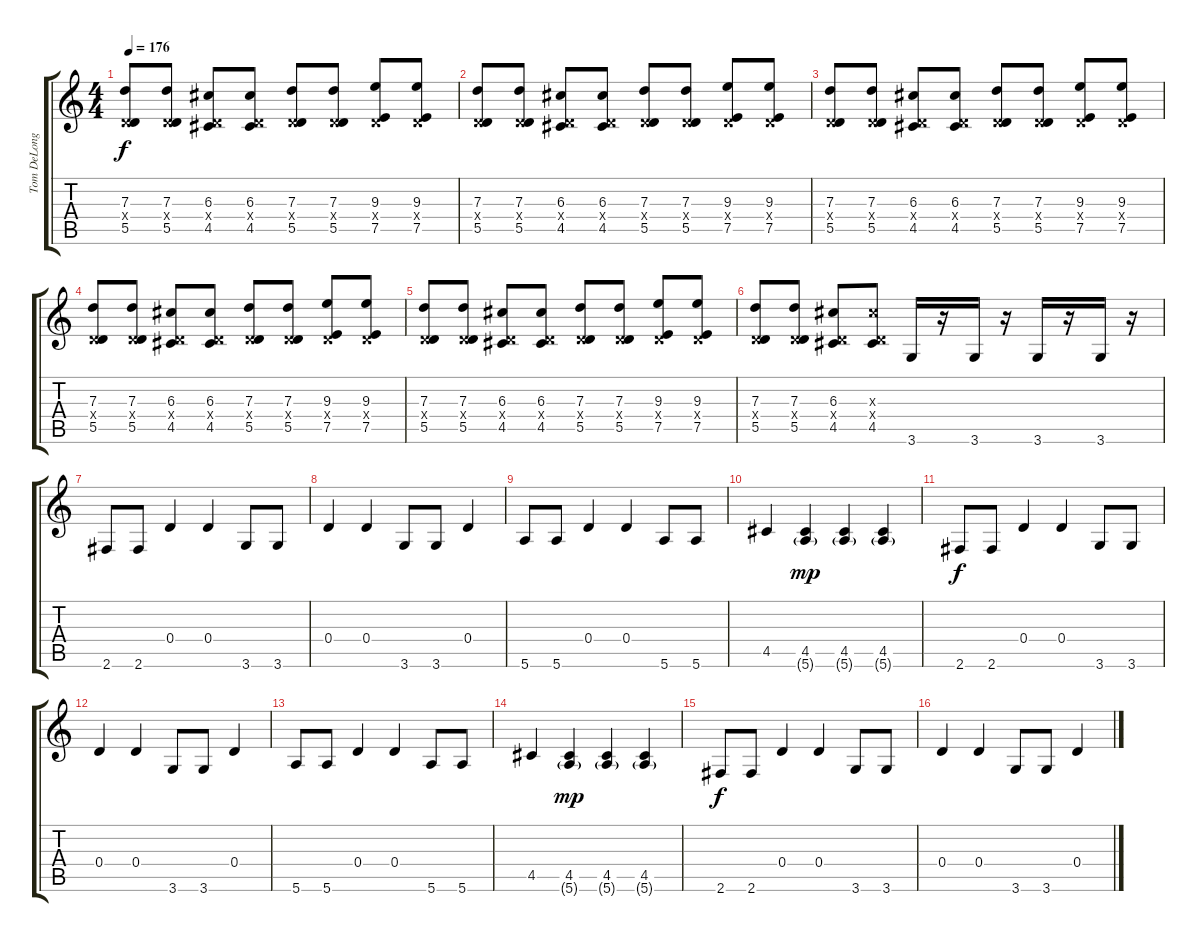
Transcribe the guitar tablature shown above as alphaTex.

\track ("Tom DeLonge - Guitar" "Tom DeLong") {instrument distortionguitar}
\staff {score tabs}
\tuning (E4 B3 G3 D3 A2 E2) {hide}
\ts (4 4)
\tempo 176
\clef g2
\ks c
(7.3 0.4{x} 5.5).8{dy f} (7.3 0.4{x} 5.5).8 (6.3 0.4{x} 4.5).8 (6.3 0.4{x} 4.5).8 (7.3 0.4{x} 5.5).8 (7.3 0.4{x} 5.5).8 (9.3 0.4{x} 7.5).8 (9.3 0.4{x} 7.5).8 |
(7.3 0.4{x} 5.5).8 (7.3 0.4{x} 5.5).8 (6.3 0.4{x} 4.5).8 (6.3 0.4{x} 4.5).8 (7.3 0.4{x} 5.5).8 (7.3 0.4{x} 5.5).8 (9.3 0.4{x} 7.5).8 (9.3 0.4{x} 7.5).8 |
(7.3 0.4{x} 5.5).8 (7.3 0.4{x} 5.5).8 (6.3 0.4{x} 4.5).8 (6.3 0.4{x} 4.5).8 (7.3 0.4{x} 5.5).8 (7.3 0.4{x} 5.5).8 (9.3 0.4{x} 7.5).8 (9.3 0.4{x} 7.5).8 |
(7.3 0.4{x} 5.5).8 (7.3 0.4{x} 5.5).8 (6.3 0.4{x} 4.5).8 (6.3 0.4{x} 4.5).8 (7.3 0.4{x} 5.5).8 (7.3 0.4{x} 5.5).8 (9.3 0.4{x} 7.5).8 (9.3 0.4{x} 7.5).8 |
(7.3 0.4{x} 5.5).8 (7.3 0.4{x} 5.5).8 (6.3 0.4{x} 4.5).8 (6.3 0.4{x} 4.5).8 (7.3 0.4{x} 5.5).8 (7.3 0.4{x} 5.5).8 (9.3 0.4{x} 7.5).8 (9.3 0.4{x} 7.5).8 |
(7.3 0.4{x} 5.5).8 (7.3 0.4{x} 5.5).8 (6.3 0.4{x} 4.5).8 (6.3{x} 0.4{x} 4.5).8 3.6.16 r.16 3.6.16 r.16 3.6.16 r.16 3.6.16 r.16 |
2.6.8 2.6.8 0.4.4 0.4.4 3.6.8 3.6.8 |
0.4.4 0.4.4 3.6.8 3.6.8 0.4.4 |
5.6.8 5.6.8 0.4.4 0.4.4 5.6.8 5.6.8 |
4.5.4 (4.5 5.6{g}).4{dy mp} (4.5 5.6{g}).4 (4.5 5.6{g}).4 |
2.6.8{dy f} 2.6.8 0.4.4 0.4.4 3.6.8 3.6.8 |
0.4.4 0.4.4 3.6.8 3.6.8 0.4.4 |
5.6.8 5.6.8 0.4.4 0.4.4 5.6.8 5.6.8 |
4.5.4 (4.5 5.6{g}).4{dy mp} (4.5 5.6{g}).4 (4.5 5.6{g}).4 |
2.6.8{dy f} 2.6.8 0.4.4 0.4.4 3.6.8 3.6.8 |
0.4.4 0.4.4 3.6.8 3.6.8 0.4.4
